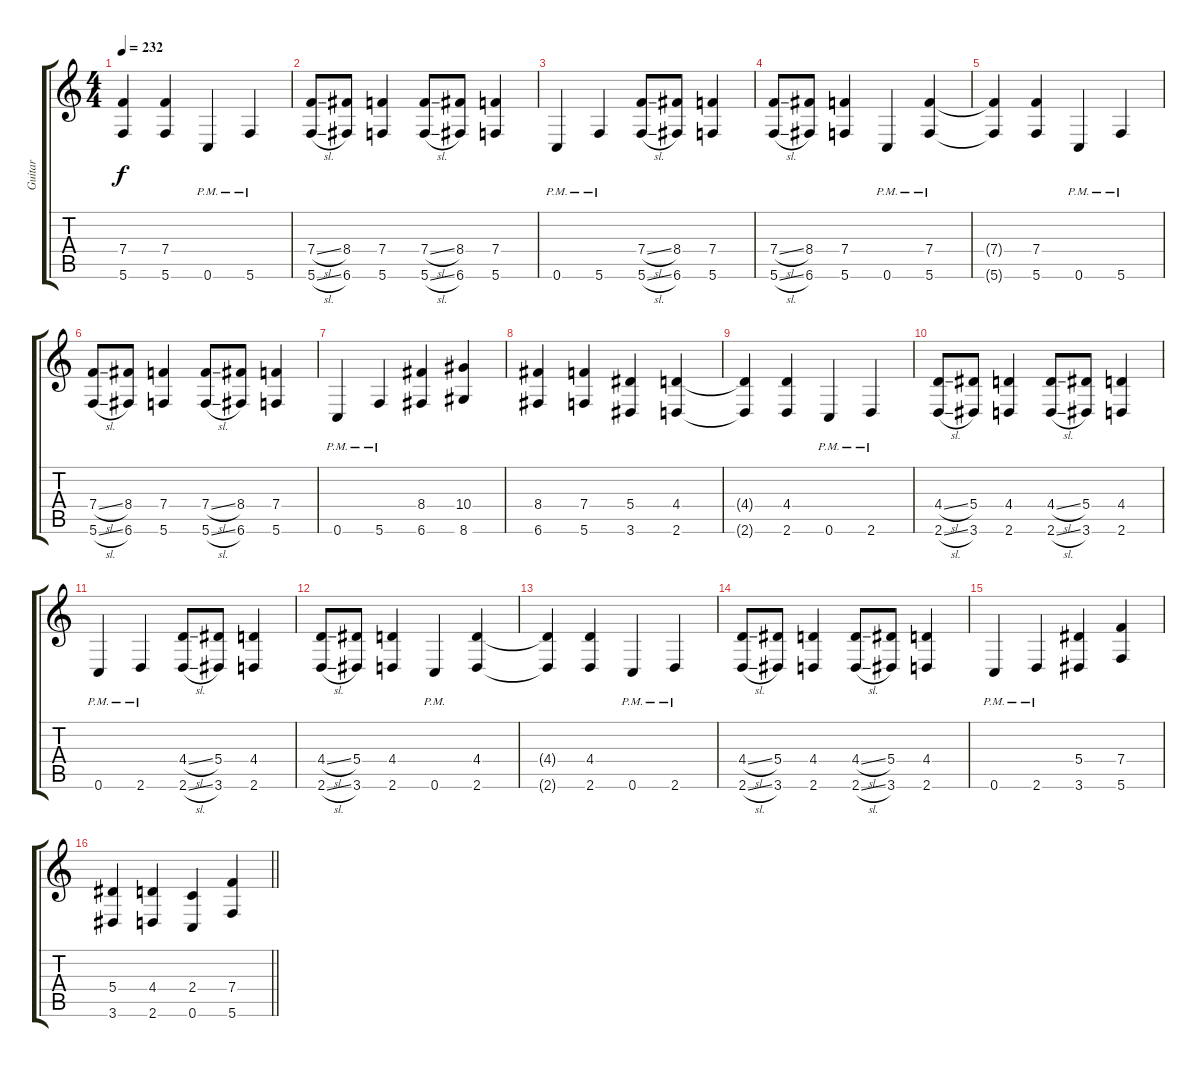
\track ("Guitar" "Guitar") {instrument distortionguitar}
\staff {score tabs}
\tuning (C4 G3 Eb3 Bb2 F2 C2) {hide}
\ts (4 4)
\tempo 232
\clef g2
\ks c
(7.4{t} 5.6{t}).4{dy f} (7.4 5.6).4 0.6{pm}.4 5.6{pm}.4 |
(7.4{sl} 5.6{sl}).8 (8.4 6.6).8 (7.4 5.6).4 (7.4{sl} 5.6{sl}).8 (8.4 6.6).8 (7.4 5.6).4 |
0.6{pm}.4 5.6{pm}.4 (7.4{sl} 5.6{sl}).8 (8.4 6.6).8 (7.4 5.6).4 |
(7.4{sl} 5.6{sl}).8 (8.4 6.6).8 (7.4 5.6).4 0.6{pm}.4 (7.4 5.6{pm}).4 |
(7.4{t} 5.6{t}).4 (7.4 5.6).4 0.6{pm}.4 5.6{pm}.4 |
(7.4{sl} 5.6{sl}).8 (8.4 6.6).8 (7.4 5.6).4 (7.4{sl} 5.6{sl}).8 (8.4 6.6).8 (7.4 5.6).4 |
0.6{pm}.4 5.6{pm}.4 (8.4 6.6).4 (10.4 8.6).4 |
(8.4 6.6).4 (7.4 5.6).4 (5.4 3.6).4 (4.4 2.6).4 |
(4.4{t} 2.6{t}).4 (4.4 2.6).4 0.6{pm}.4 2.6{pm}.4 |
(4.4{sl} 2.6{sl}).8 (5.4 3.6).8 (4.4 2.6).4 (4.4{sl} 2.6{sl}).8 (5.4 3.6).8 (4.4 2.6).4 |
0.6{pm}.4 2.6{pm}.4 (4.4{sl} 2.6{sl}).8 (5.4 3.6).8 (4.4 2.6).4 |
(4.4{sl} 2.6{sl}).8 (5.4 3.6).8 (4.4 2.6).4 0.6{pm}.4 (4.4 2.6).4 |
(4.4{t} 2.6{t}).4 (4.4 2.6).4 0.6{pm}.4 2.6{pm}.4 |
(4.4{sl} 2.6{sl}).8 (5.4 3.6).8 (4.4 2.6).4 (4.4{sl} 2.6{sl}).8 (5.4 3.6).8 (4.4 2.6).4 |
0.6{pm}.4 2.6{pm}.4 (5.4 3.6).4 (7.4 5.6).4 |
\barLineRight lightlight
(5.4 3.6).4 (4.4 2.6).4 (2.4 0.6).4 (7.4 5.6).4
